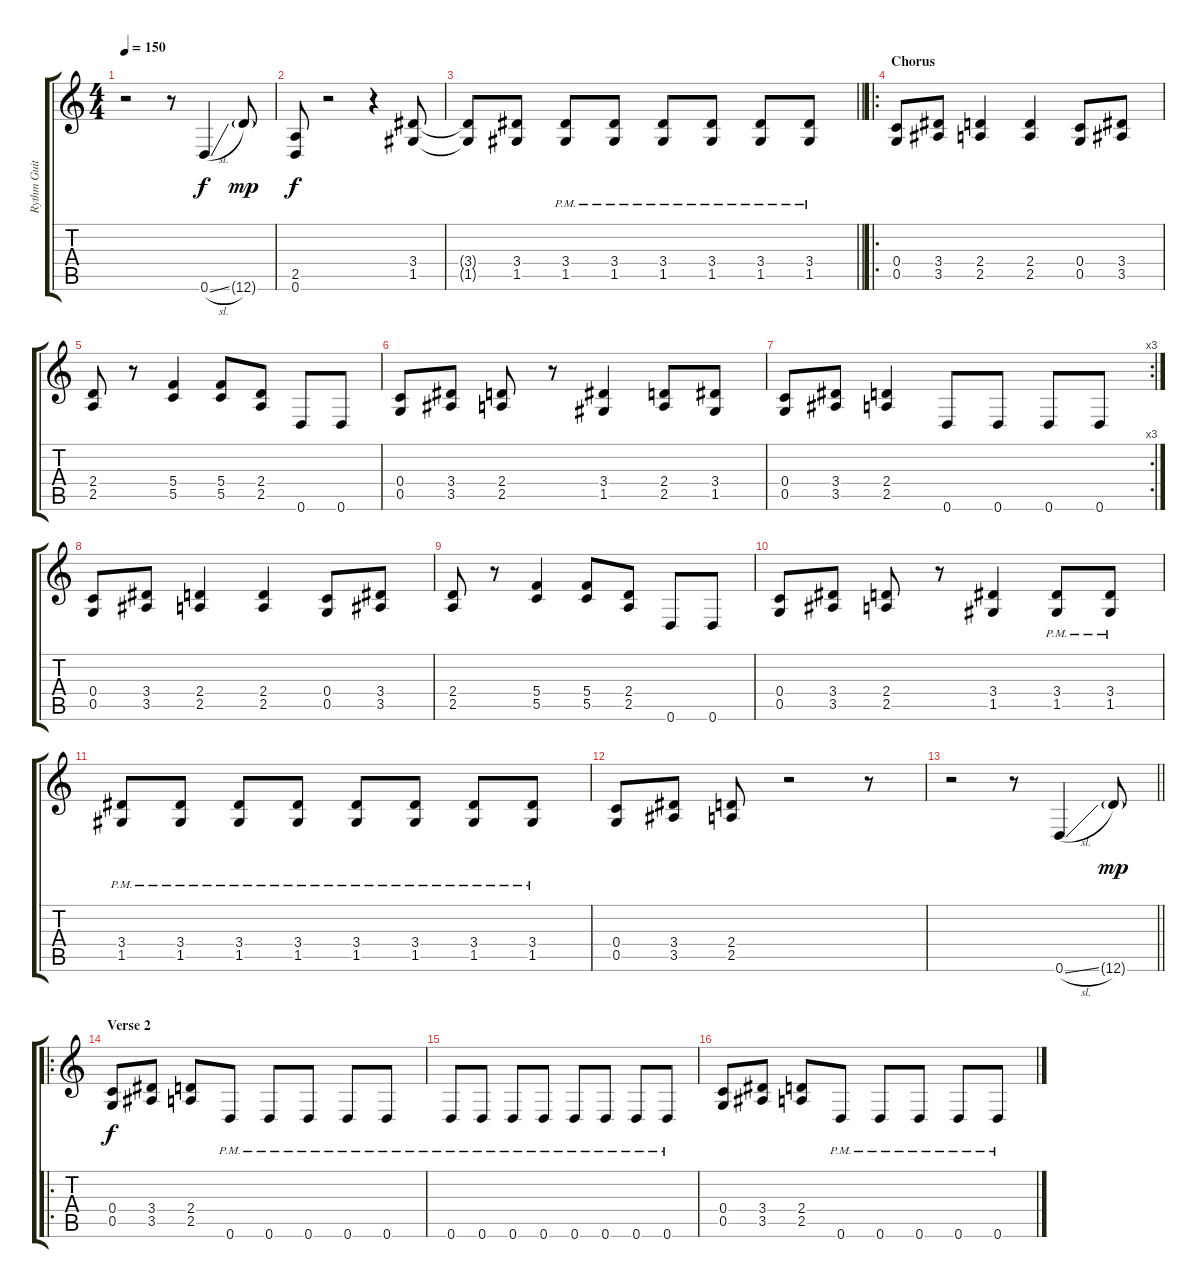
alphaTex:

\track ("Rythm Guitar" "Rythm Guit") {instrument distortionguitar}
\staff {score tabs}
\tuning (D4 A3 F3 C3 G2 D2) {hide}
\ts (4 4)
\tempo 150
\clef g2
\ks c
r.2{dy f} r.8 0.6{sl}.4 12.6{g}.8{dy mp} |
(2.5 0.6).8{dy f} r.2 r.4 (3.4 1.5).8 |
\barLineRight lightlight
(3.4{t} 1.5{t}).8 (3.4 1.5).8 (3.4{pm} 1.5{pm}).8 (3.4{pm} 1.5{pm}).8 (3.4{pm} 1.5{pm}).8 (3.4{pm} 1.5{pm}).8 (3.4{pm} 1.5{pm}).8 (3.4{pm} 1.5{pm}).8 |
\ro
\section ("" "Chorus")
(0.4 0.5).8 (3.4 3.5).8 (2.4 2.5).4 (2.4 2.5).4 (0.4 0.5).8 (3.4 3.5).8 |
(2.4 2.5).8 r.8 (5.4 5.5).4 (5.4 5.5).8 (2.4 2.5).8 0.6.8 0.6.8 |
(0.4 0.5).8 (3.4 3.5).8 (2.4 2.5).8 r.8 (3.4 1.5).4 (2.4 2.5).8 (3.4 1.5).8 |
\rc 3
(0.4 0.5).8 (3.4 3.5).8 (2.4 2.5).4 0.6.8 0.6.8 0.6.8 0.6.8 |
(0.4 0.5).8 (3.4 3.5).8 (2.4 2.5).4 (2.4 2.5).4 (0.4 0.5).8 (3.4 3.5).8 |
(2.4 2.5).8 r.8 (5.4 5.5).4 (5.4 5.5).8 (2.4 2.5).8 0.6.8 0.6.8 |
(0.4 0.5).8 (3.4 3.5).8 (2.4 2.5).8 r.8 (3.4 1.5).4 (3.4{pm} 1.5{pm}).8 (3.4{pm} 1.5{pm}).8 |
(3.4{pm} 1.5{pm}).8 (3.4{pm} 1.5{pm}).8 (3.4{pm} 1.5{pm}).8 (3.4{pm} 1.5{pm}).8 (3.4{pm} 1.5{pm}).8 (3.4{pm} 1.5{pm}).8 (3.4{pm} 1.5{pm}).8 (3.4{pm} 1.5{pm}).8 |
(0.4 0.5).8 (3.4 3.5).8 (2.4 2.5).8 r.2 r.8 |
\barLineRight lightlight
r.2 r.8 0.6{sl}.4 12.6{g}.8{dy mp} |
\ro
\section ("" "Verse 2")
(0.4 0.5).8{dy f} (3.4 3.5).8 (2.4 2.5).8 0.6{pm}.8 0.6{pm}.8 0.6{pm}.8 0.6{pm}.8 0.6{pm}.8 |
0.6{pm}.8 0.6{pm}.8 0.6{pm}.8 0.6{pm}.8 0.6{pm}.8 0.6{pm}.8 0.6{pm}.8 0.6{pm}.8 |
(0.4 0.5).8 (3.4 3.5).8 (2.4 2.5).8 0.6{pm}.8 0.6{pm}.8 0.6{pm}.8 0.6{pm}.8 0.6{pm}.8
